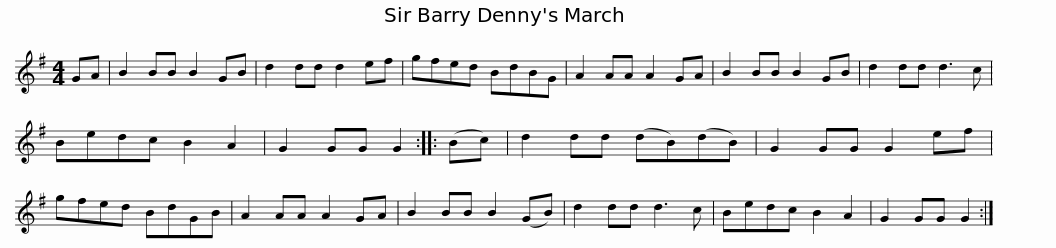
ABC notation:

X:1
L:1/8
M:4/4
I:linebreak $
K:G
V:1 treble
V:1
 GA | B2 BB B2 GB | d2 dd d2 ef | gfed BdBG | A2 AA A2 GA | %5
 B2 BB B2 GB | d2 dd d3 c |$ Bedc B2 A2 | G2 GG G2 :: (Bc) | %10
 d2 dd (dB)(dB) | G2 GG G2 ef | gfed BdGB | A2 AA A2 GA |$ B2 BB B2 (GB) | %15
 d2 dd d3 c | Bedc B2 A2 | G2 GG G2 :| %18
